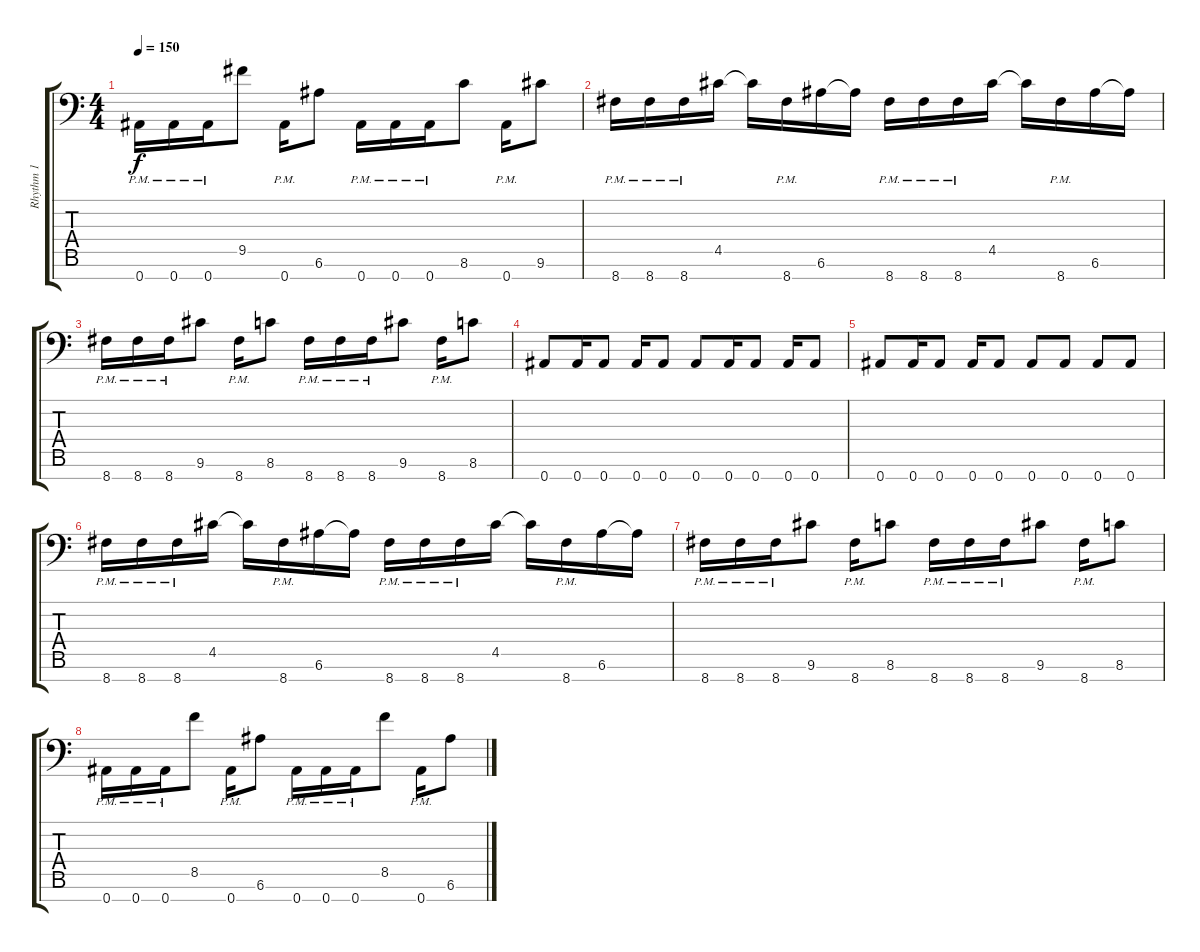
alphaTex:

\track ("Rhythm 1" "Rhythm 1") {instrument distortionguitar}
\staff {score tabs}
\tuning (E4 B3 G3 D3 A2 E2 Bb1) {hide}
\ts (4 4)
\tempo 150
\clef f4
\ks c
0.7{pm}.16{dy f} 0.7{pm}.16 0.7{pm}.16 9.5.8 0.7{pm}.16 6.6.8 0.7{pm}.16 0.7{pm}.16 0.7{pm}.16 8.6.8 0.7{pm}.16 9.6.8 |
8.7{pm}.16 8.7{pm}.16 8.7{pm}.16 4.5.16 4.5{t}.16 8.7{pm}.16 6.6.16 6.6{t}.16 8.7{pm}.16 8.7{pm}.16 8.7{pm}.16 4.5.16 4.5{t}.16 8.7{pm}.16 6.6.16 6.6{t}.16 |
8.7{pm}.16 8.7{pm}.16 8.7{pm}.16 9.6.8 8.7{pm}.16 8.6.8 8.7{pm}.16 8.7{pm}.16 8.7{pm}.16 9.6.8 8.7{pm}.16 8.6.8 |
0.7.8 0.7.16 0.7.8 0.7.16 0.7.8 0.7.8 0.7.16 0.7.8 0.7.16 0.7.8 |
0.7.8 0.7.16 0.7.8 0.7.16 0.7.8 0.7.8 0.7.8 0.7.8 0.7.8 |
8.7{pm}.16 8.7{pm}.16 8.7{pm}.16 4.5.16 4.5{t}.16 8.7{pm}.16 6.6.16 6.6{t}.16 8.7{pm}.16 8.7{pm}.16 8.7{pm}.16 4.5.16 4.5{t}.16 8.7{pm}.16 6.6.16 6.6{t}.16 |
8.7{pm}.16 8.7{pm}.16 8.7{pm}.16 9.6.8 8.7{pm}.16 8.6.8 8.7{pm}.16 8.7{pm}.16 8.7{pm}.16 9.6.8 8.7{pm}.16 8.6.8 |
0.7{pm}.16 0.7{pm}.16 0.7{pm}.16 8.5.8 0.7{pm}.16 6.6.8 0.7{pm}.16 0.7{pm}.16 0.7{pm}.16 8.5.8 0.7{pm}.16 6.6.8
